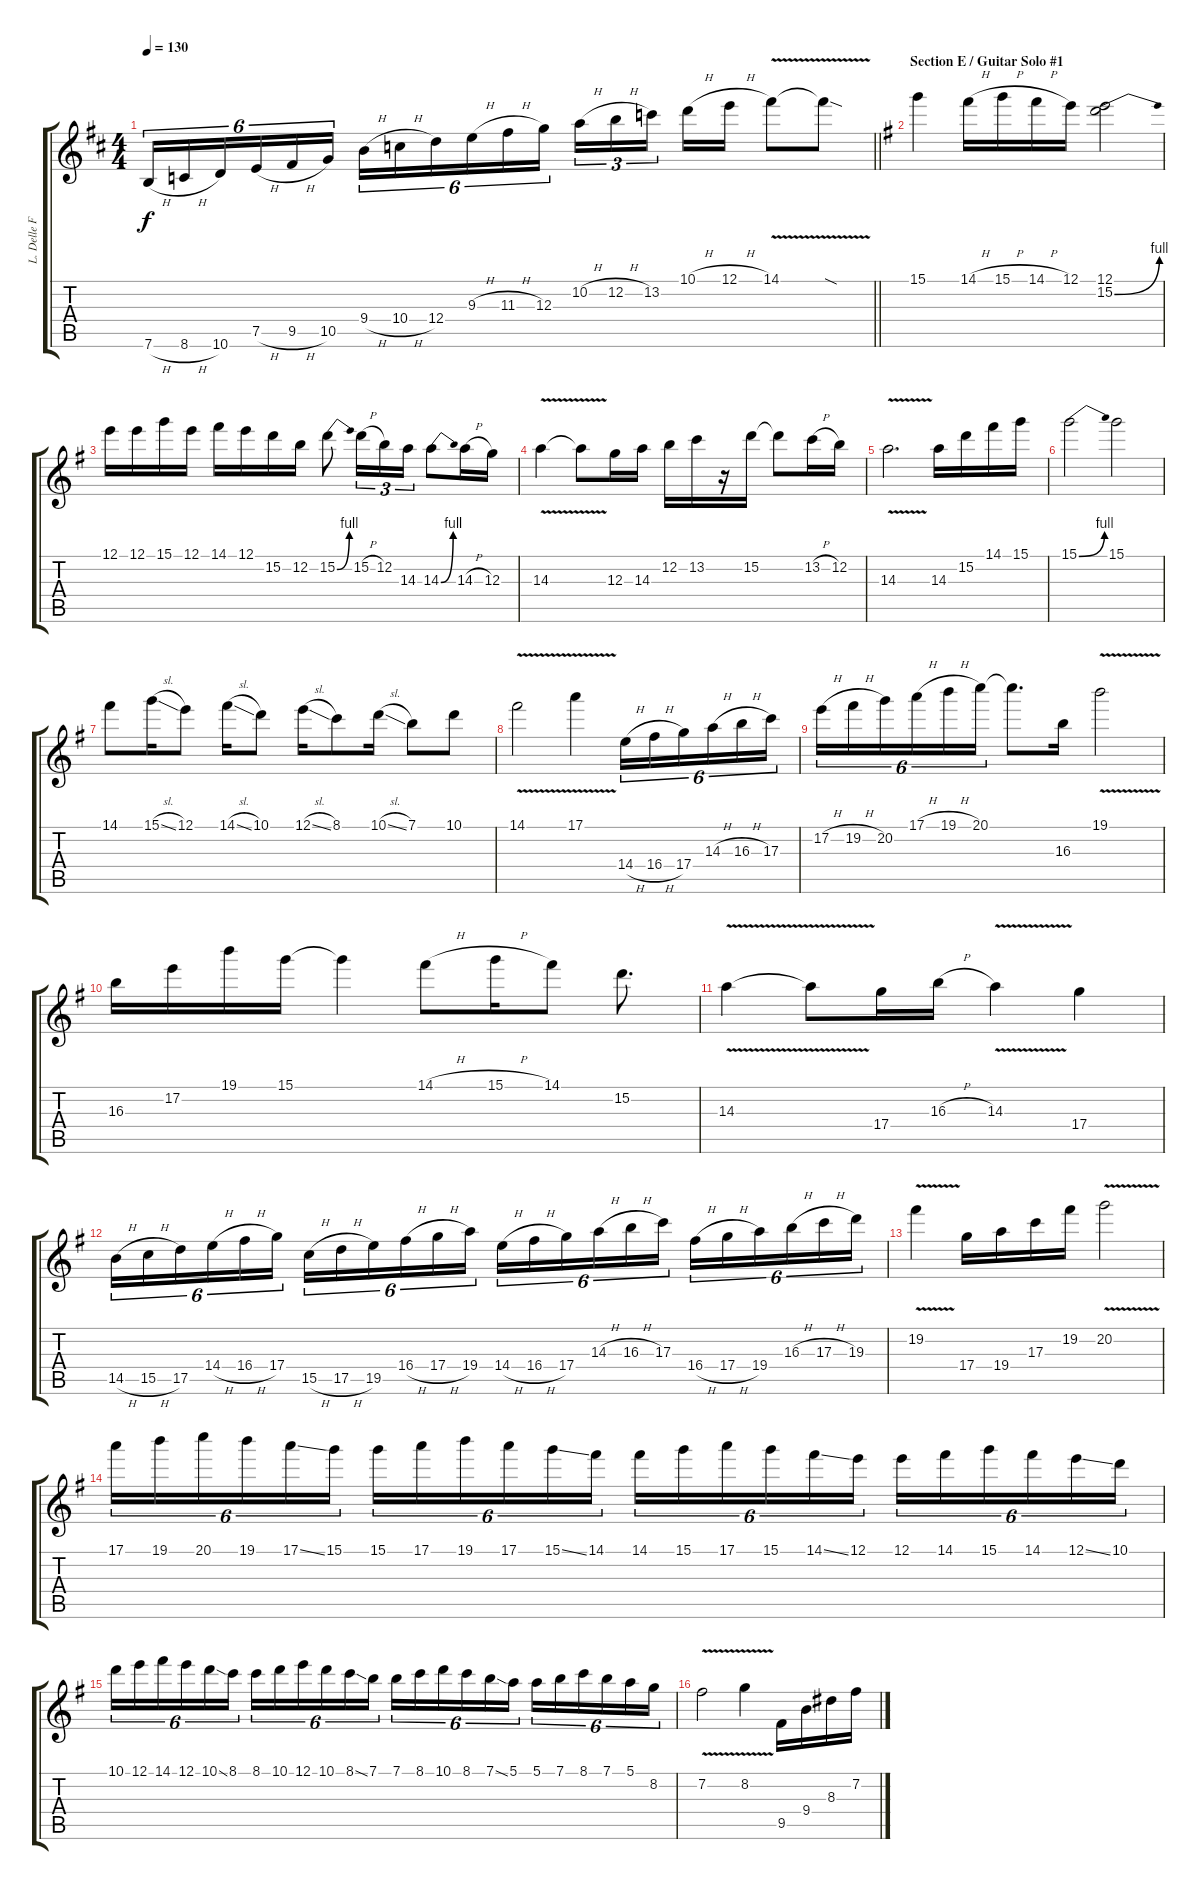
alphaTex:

\track ("L. Delle Fave (Guitar Lead)" "L. Delle F") {instrument overdrivenguitar}
\staff {score tabs}
\tuning (E4 B3 G3 D3 A2 E2) {hide}
\ts (4 4)
\tempo 130
\clef g2
\barLineRight lightlight
\ks bminor
7.6{h}.16{tu (6 4) dy f instrument overdrivenguitar} 8.6{h}.16{tu (6 4)} 10.6.16{tu (6 4)} 7.5{h}.16{tu (6 4)} 9.5{h}.16{tu (6 4)} 10.5.16{tu (6 4)} 9.4{h}.16{tu (6 4)} 10.4{h}.16{tu (6 4)} 12.4.16{tu (6 4)} 9.3{h}.16{tu (6 4)} 11.3{h}.16{tu (6 4)} 12.3.16{tu (6 4)} 10.2{h}.16{tu (3 2)} 12.2{h}.16{tu (3 2)} 13.2.16{tu (3 2) beam splitsecondary} 10.1{h}.16 12.1{h}.16 14.1{v}.8 14.1{sod t}.8 |
\section ("" "Section E / Guitar Solo #1")
\ks eminor
15.1.4 14.1{h}.16 15.1{h}.16 14.1{h}.16 12.1.16 (12.1 15.2{be (bend 0 0 60 4)}).2 |
12.1.16 12.1.16 15.1.16 12.1.16 14.1.16 12.1.16 15.2.16 12.2.16 15.2{be (bend 0 0 60 4)}.8 15.2{h}.16{tu (3 2)} 12.2.16{tu (3 2)} 14.3.16{tu (3 2)} 14.3{be (bend 0 0 60 4)}.8 14.3{h}.16 12.3.16 |
14.3{v}.4 14.3{t}.8 12.3.16 14.3.16 12.2.16 13.2.16 r.16 15.2.16 15.2{t}.8 13.2{h}.16 12.2.16 |
14.3{v}.2{d} 14.3.16 15.2.16 14.1.16 15.1.16 |
15.1{be (bend 0 0 60 4)}.2 15.1.2 |
14.1.8 15.1{sl}.16 12.1.8 14.1{sl}.16 10.1.8 12.1{sl}.16 8.1.8 10.1{sl}.16 7.1.8 10.1.8 |
14.1{v}.2 17.1{v}.4 14.4{h}.16{tu (6 4)} 16.4{h}.16{tu (6 4)} 17.4.16{tu (6 4)} 14.3{h}.16{tu (6 4)} 16.3{h}.16{tu (6 4)} 17.3.16{tu (6 4)} |
17.2{h}.16{tu (6 4)} 19.2{h}.16{tu (6 4)} 20.2.16{tu (6 4)} 17.1{h}.16{tu (6 4)} 19.1{h}.16{tu (6 4)} 20.1.16{tu (6 4)} 20.1{t}.8{d} 16.3.16 19.1{v}.2 |
16.3.16 17.2.16 19.1.16 15.1.16 15.1{t}.4 14.1{h}.8 15.1{h}.16 14.1.8 15.2.8{d} |
14.3{v}.4 14.3{t}.8 17.4.16 16.3{h}.16 14.3{v}.4 17.4.4 |
14.5{h}.16{tu (6 4)} 15.5{h}.16{tu (6 4)} 17.5.16{tu (6 4)} 14.4{h}.16{tu (6 4)} 16.4{h}.16{tu (6 4)} 17.4.16{tu (6 4)} 15.5{h}.16{tu (6 4)} 17.5{h}.16{tu (6 4)} 19.5.16{tu (6 4)} 16.4{h}.16{tu (6 4)} 17.4{h}.16{tu (6 4)} 19.4.16{tu (6 4)} 14.4{h}.16{tu (6 4)} 16.4{h}.16{tu (6 4)} 17.4.16{tu (6 4)} 14.3{h}.16{tu (6 4)} 16.3{h}.16{tu (6 4)} 17.3.16{tu (6 4)} 16.4{h}.16{tu (6 4)} 17.4{h}.16{tu (6 4)} 19.4.16{tu (6 4)} 16.3{h}.16{tu (6 4)} 17.3{h}.16{tu (6 4)} 19.3.16{tu (6 4)} |
19.2{v}.4 17.4.16 19.4.16 17.3.16 19.2.16 20.2{v}.2 |
17.1.16{tu (6 4)} 19.1.16{tu (6 4)} 20.1.16{tu (6 4)} 19.1.16{tu (6 4)} 17.1{ss}.16{tu (6 4)} 15.1.16{tu (6 4)} 15.1.16{tu (6 4)} 17.1.16{tu (6 4)} 19.1.16{tu (6 4)} 17.1.16{tu (6 4)} 15.1{ss}.16{tu (6 4)} 14.1.16{tu (6 4)} 14.1.16{tu (6 4)} 15.1.16{tu (6 4)} 17.1.16{tu (6 4)} 15.1.16{tu (6 4)} 14.1{ss}.16{tu (6 4)} 12.1.16{tu (6 4)} 12.1.16{tu (6 4)} 14.1.16{tu (6 4)} 15.1.16{tu (6 4)} 14.1.16{tu (6 4)} 12.1{ss}.16{tu (6 4)} 10.1.16{tu (6 4)} |
10.1.16{tu (6 4)} 12.1.16{tu (6 4)} 14.1.16{tu (6 4)} 12.1.16{tu (6 4)} 10.1{ss}.16{tu (6 4)} 8.1.16{tu (6 4)} 8.1.16{tu (6 4)} 10.1.16{tu (6 4)} 12.1.16{tu (6 4)} 10.1.16{tu (6 4)} 8.1{ss}.16{tu (6 4)} 7.1.16{tu (6 4)} 7.1.16{tu (6 4)} 8.1.16{tu (6 4)} 10.1.16{tu (6 4)} 8.1.16{tu (6 4)} 7.1{ss}.16{tu (6 4)} 5.1.16{tu (6 4)} 5.1.16{tu (6 4)} 7.1.16{tu (6 4)} 8.1.16{tu (6 4)} 7.1.16{tu (6 4)} 5.1.16{tu (6 4)} 8.2.16{tu (6 4)} |
7.2{v}.2 8.2{v}.4 9.5.16 9.4.16 8.3.16 7.2.16
